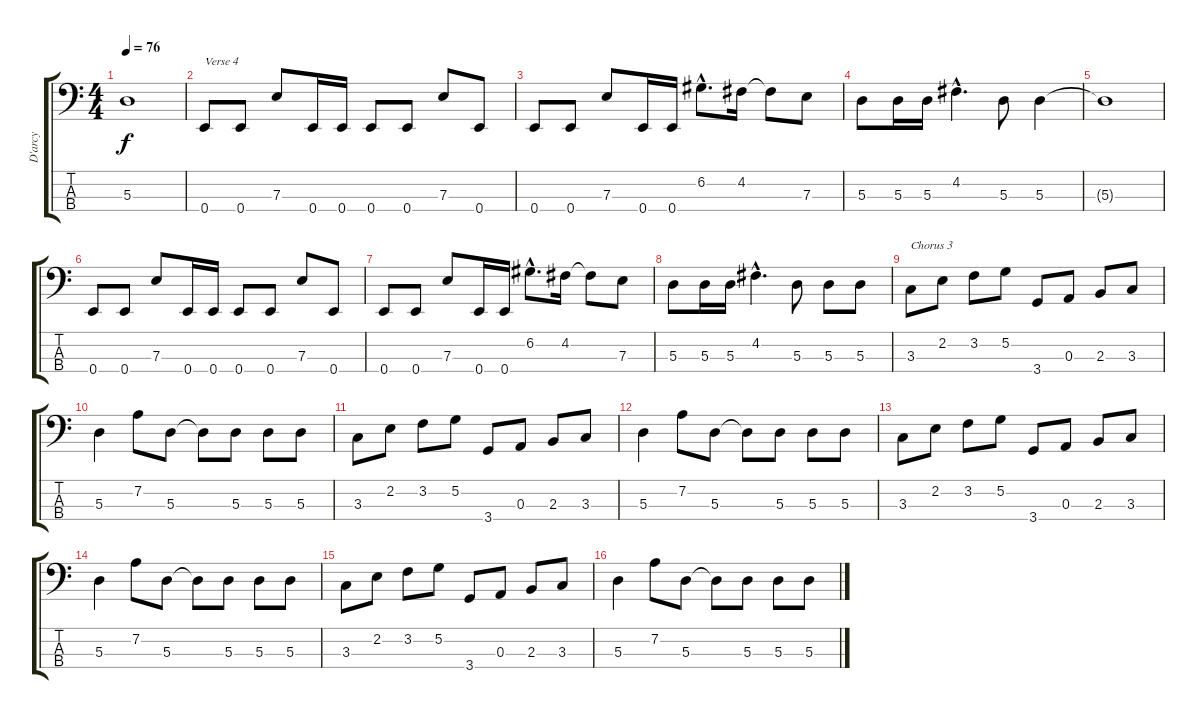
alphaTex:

\track ("D'arcy" "D'arcy") {instrument electricbassfinger}
\staff {score tabs}
\tuning (G2 D2 A1 E1) {hide}
\ts (4 4)
\tempo 76
\clef f4
\ks c
5.3{t}.1{dy f} |
0.4.8{txt "Verse 4"} 0.4.8 7.3.8 0.4.16 0.4.16 0.4.8 0.4.8 7.3.8 0.4.8 |
0.4.8 0.4.8 7.3.8 0.4.16 0.4.16 6.2{hac}.8{d} 4.2.16 4.2{t}.8 7.3.8 |
5.3.8 5.3.16 5.3.16 4.2{hac}.4{d} 5.3.8 5.3.4 |
5.3{t}.1 |
0.4.8 0.4.8 7.3.8 0.4.16 0.4.16 0.4.8 0.4.8 7.3.8 0.4.8 |
0.4.8 0.4.8 7.3.8 0.4.16 0.4.16 6.2{hac}.8{d} 4.2.16 4.2{t}.8 7.3.8 |
5.3.8 5.3.16 5.3.16 4.2{hac}.4{d} 5.3.8 5.3.8 5.3.8 |
3.3.8{txt "Chorus 3"} 2.2.8 3.2.8 5.2.8 3.4.8 0.3.8 2.3.8 3.3.8 |
5.3.4 7.2.8 5.3.8 5.3{t}.8 5.3.8 5.3.8 5.3.8 |
3.3.8 2.2.8 3.2.8 5.2.8 3.4.8 0.3.8 2.3.8 3.3.8 |
5.3.4 7.2.8 5.3.8 5.3{t}.8 5.3.8 5.3.8 5.3.8 |
3.3.8 2.2.8 3.2.8 5.2.8 3.4.8 0.3.8 2.3.8 3.3.8 |
5.3.4 7.2.8 5.3.8 5.3{t}.8 5.3.8 5.3.8 5.3.8 |
3.3.8 2.2.8 3.2.8 5.2.8 3.4.8 0.3.8 2.3.8 3.3.8 |
5.3.4 7.2.8 5.3.8 5.3{t}.8 5.3.8 5.3.8 5.3.8
